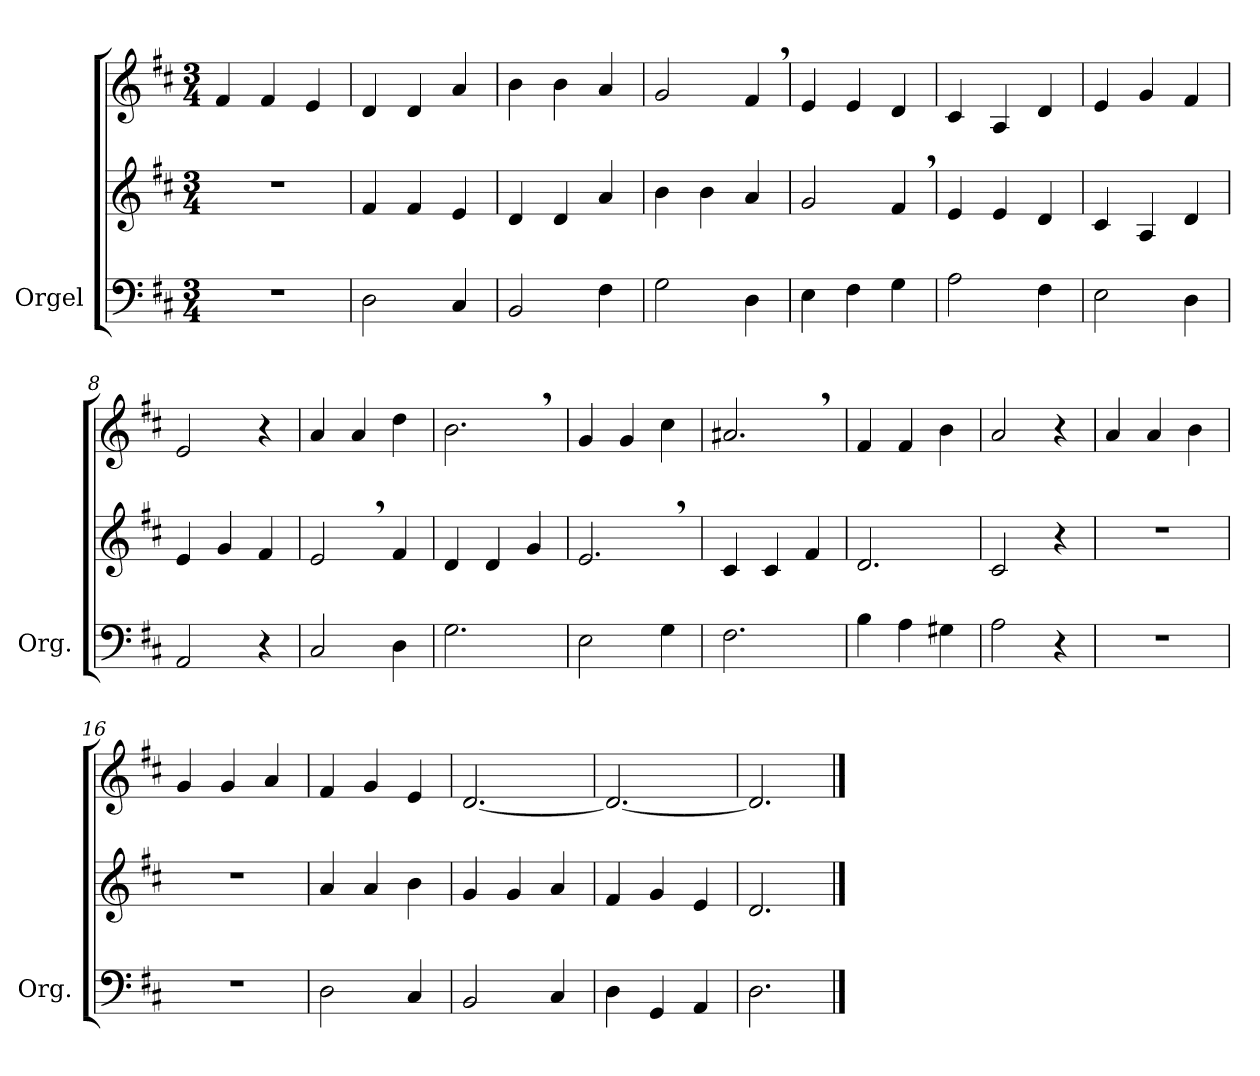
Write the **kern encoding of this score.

**kern	**kern	**kern
*part1	*part1	*part1
*staff3	*staff2	*staff1
*I"Orgel	*	*
*I'Org.	*	*
*clefF4	*clefG2	*clefG2
*k[f#c#]	*k[f#c#]	*k[f#c#]
*M3/4	*M3/4	*M3/4
=1	=1	=1
2.r	2.r	4f#/
.	.	4f#/
.	.	4e/
=2	=2	=2
2D\	4f#/	4d/
.	4f#/	4d/
4C#/	4e/	4a/
=3	=3	=3
2BB/	4d/	4b\
.	4d/	4b\
4F#\	4a/	4a/
=4	=4	=4
2G\	4b\	2g/
.	4b\	.
4D\	4a/	4f#,/
=5	=5	=5
4E\	2g/	4e/
4F#\	.	4e/
4G\	4f#,/	4d/
=6	=6	=6
2A\	4e/	4c#/
.	4e/	4A/
4F#\	4d/	4d/
=7	=7	=7
2E\	4c#/	4e/
.	4A/	4g/
4D\	4d/	4f#/
=8	=8	=8
2AA/	4e/	2e/
.	4g/	.
4r	4f#/	4r
=9	=9	=9
2C#/	2e,/	4a/
.	.	4a/
4D\	4f#/	4dd\
=10	=10	=10
2.G\	4d/	2.b,\
.	4d/	.
.	4g/	.
=11	=11	=11
2E\	2.e,/	4g/
.	.	4g/
4G\	.	4cc#\
!!LO:LB:g=z
=12	=12	=12
2.F#\	4c#/	2.a#X,/
.	4c#/	.
.	4f#/	.
=13	=13	=13
4B\	2.d/	4f#/
4A\	.	4f#/
4G#X\	.	4b\
=14	=14	=14
2A\	2c#/	2a/
4r	4r	4r
=15	=15	=15
2.r	2.r	4a/
.	.	4a/
.	.	4b\
=16	=16	=16
2.r	2.r	4g/
.	.	4g/
.	.	4a/
=17	=17	=17
2D\	4a/	4f#/
.	4a/	4g/
4C#/	4b\	4e/
=18	=18	=18
2BB/	4g/	[2.d/
.	4g/	.
4C#/	4a/	.
=19	=19	=19
4D\	4f#/	2.d/_
4GG/	4g/	.
4AA/	4e/	.
=20	=20	=20
2.D\	2.d/	2.d/]
==	==	==
*-	*-	*-
